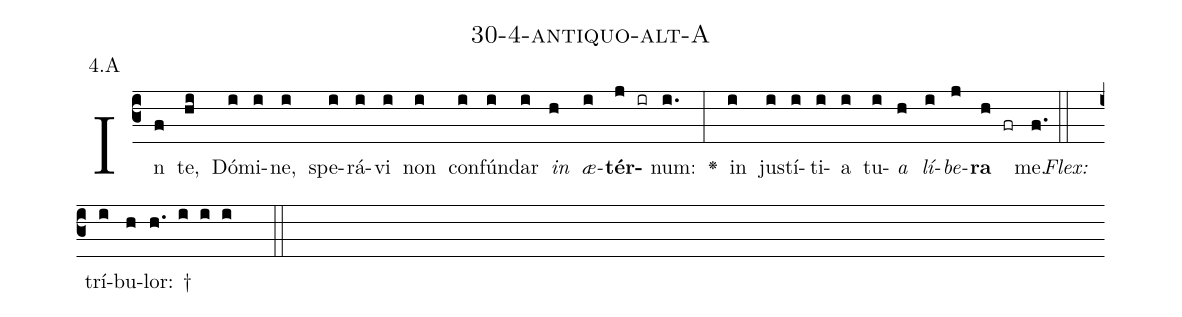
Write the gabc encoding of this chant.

name: 30-4-antiquo-alt-A;
annotation: 4.A;
%%
(c3)In(f) te,(hi) Dó(i)mi(i)ne,(i) spe(i)rá(i)vi(i) non(i) con(i)fún(i)dar(i) <i>in</i>(h) <i>æ</i>(i)<b>tér</b>(j ir)num:(i.) <v>\greheightstar</v>(:) in(i) jus(i)tí(i)ti(i)a(i) tu(i)<i>a</i>(h) <i>lí</i>(i)<i>be</i>(j)<b>ra</b>(h fr) me.(f.) (::)
<i>Flex:</i>()  trí(i)bu(h)lor: †(h. i i i  ::)

%E(i) u(h) o(i) u(j) a(h) e.(f.) (::)
